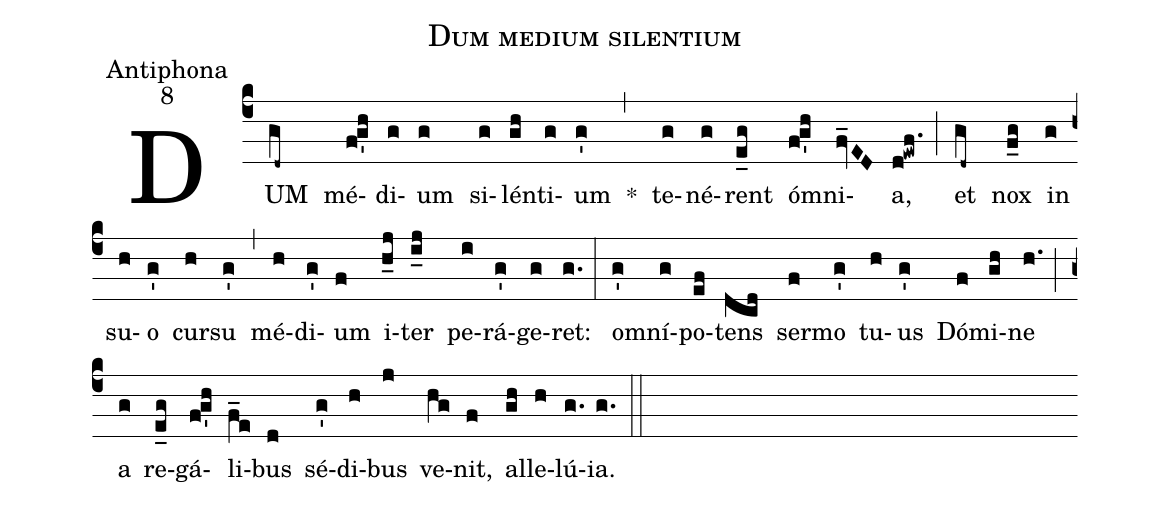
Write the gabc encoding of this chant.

name:Dum medium silentium;
office-part:Antiphona;
mode:8;
%%
(c4) DUM(gd~) mé(f!g'h)di(g)um(g) si(g)lén(gh)ti(g)um(g') *(,) te(g)né(g)rent(e_g) ó(f!g'h)mni(fv_ED)a,(d!ewf.) (;) et(gd~) nox(f_g) in(g) su(h)o(g') cur(h)su(g') (,) mé(h)di(g')um(f) i(h_j)ter(i_j) pe(i)rá(g')ge(g)ret:(g.) (:) o(g')mní(g)po(ef)tens(dcd) ser(f)mo(g') tu(h)us(g') Dó(f)mi(gh)ne(h.) (;) a(g) re(e_g)gá(f!g'h)li(f_e)bus(d) sé(g')di(h)bus(j) ve(hg)nit,(f) al(gh)le(h)lú(g.)ia.(g.) (::)
